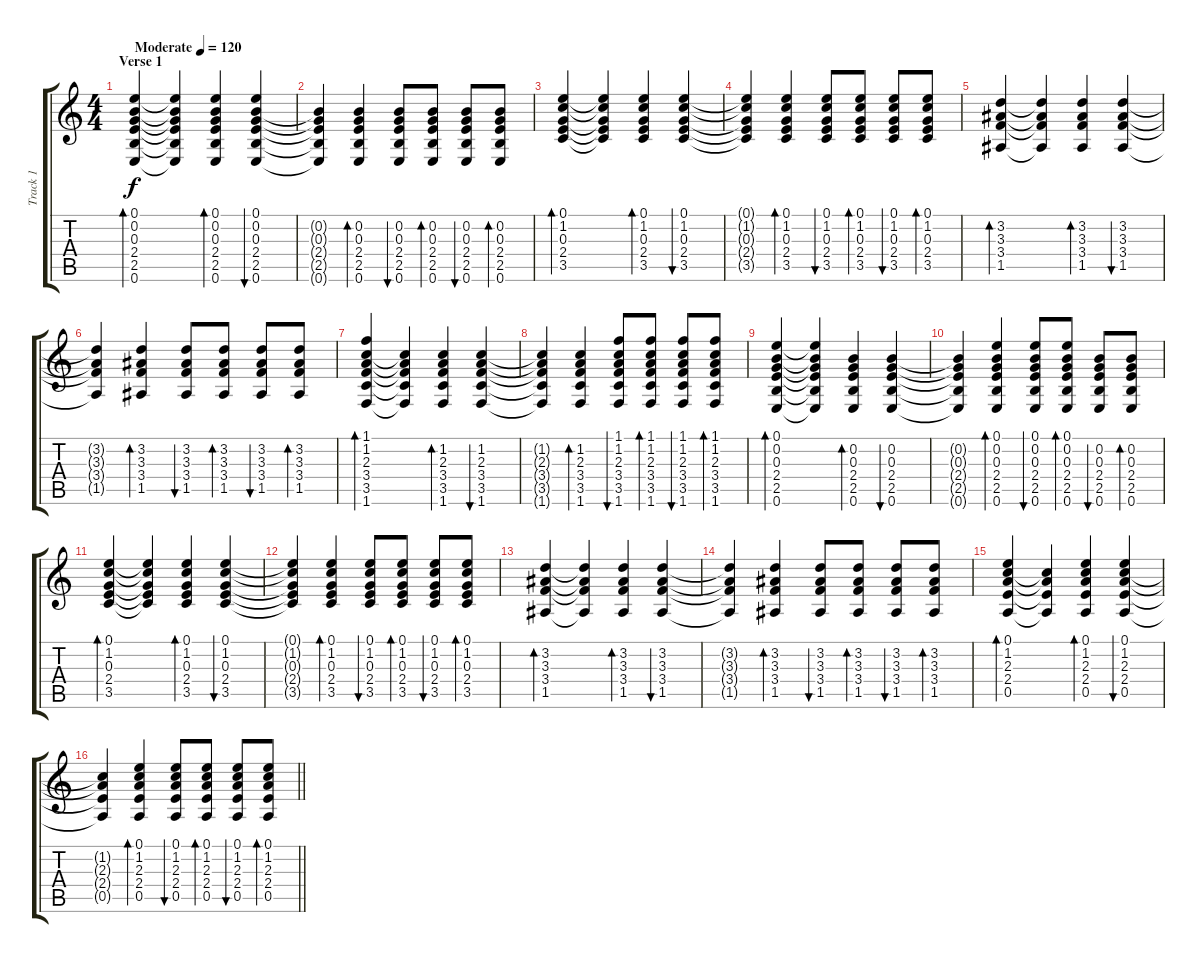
\track ("Track 1" "Track 1") {instrument acousticguitarsteel}
\staff {score tabs}
\tuning (E4 B3 G3 D3 A2 E2) {hide}
\ts (4 4)
\section ("" "Verse 1")
\tempo (120 "Moderate")
\clef g2
\ks c
(0.1 0.2 0.3 2.4 2.5 0.6).4{bd 60 dy f instrument acousticguitarsteel} (0.1{t} 0.2{t} 0.3{t} 2.4{t} 2.5{t} 0.6{t}).4 (0.1 0.2 0.3 2.4 2.5 0.6).4{bd 60} (0.1 0.2 0.3 2.4 2.5 0.6).4{bu 60} |
(0.2{t} 0.3{t} 2.4{t} 2.5{t} 0.6{t}).4 (0.2 0.3 2.4 2.5 0.6).4{bd 60} (0.2 0.3 2.4 2.5 0.6).8{bu 30} (0.2 0.3 2.4 2.5 0.6).8{bd 30} (0.2 0.3 2.4 2.5 0.6).8{bu 30} (0.2 0.3 2.4 2.5 0.6).8{bd 30} |
(0.1 1.2 0.3 2.4 3.5).4{bd 60} (0.1{t} 1.2{t} 0.3{t} 2.4{t} 3.5{t}).4 (0.1 1.2 0.3 2.4 3.5).4{bd 60} (0.1 1.2 0.3 2.4 3.5).4{bu 60} |
(0.1{t} 1.2{t} 0.3{t} 2.4{t} 3.5{t}).4 (0.1 1.2 0.3 2.4 3.5).4{bd 60} (0.1 1.2 0.3 2.4 3.5).8{bu 30} (0.1 1.2 0.3 2.4 3.5).8{bd 30} (0.1 1.2 0.3 2.4 3.5).8{bu 30} (0.1 1.2 0.3 2.4 3.5).8{bd 30} |
(3.2 3.3 3.4 1.5).4{bd 60} (3.2{t} 3.3{t} 3.4{t} 1.5{t}).4 (3.2 3.3 3.4 1.5).4{bd 60} (3.2 3.3 3.4 1.5).4{bu 60} |
(3.2{t} 3.3{t} 3.4{t} 1.5{t}).4 (3.2 3.3 3.4 1.5).4{bd 60} (3.2 3.3 3.4 1.5).8{bu 30} (3.2 3.3 3.4 1.5).8{bd 30} (3.2 3.3 3.4 1.5).8{bu 30} (3.2 3.3 3.4 1.5).8{bd 30} |
(1.1 1.2 2.3 3.4 3.5 1.6).4{bd 60} (1.2{t} 2.3{t} 3.4{t} 3.5{t} 1.6{t}).4 (1.2 2.3 3.4 3.5 1.6).4{bd 60} (1.2 2.3 3.4 3.5 1.6).4{bu 60} |
(1.2{t} 2.3{t} 3.4{t} 3.5{t} 1.6{t}).4 (1.2 2.3 3.4 3.5 1.6).4{bd 60} (1.1 1.2 2.3 3.4 3.5 1.6).8{bu 30} (1.1 1.2 2.3 3.4 3.5 1.6).8{bd 30} (1.1 1.2 2.3 3.4 3.5 1.6).8{bu 30} (1.1 1.2 2.3 3.4 3.5 1.6).8{bd 30} |
(0.1 0.2 0.3 2.4 2.5 0.6).4{bd 60} (0.1{t} 0.2{t} 0.3{t} 2.4{t} 2.5{t} 0.6{t}).4 (0.2 0.3 2.4 2.5 0.6).4{bd 60} (0.2 0.3 2.4 2.5 0.6).4{bu 60} |
(0.2{t} 0.3{t} 2.4{t} 2.5{t} 0.6{t}).4 (0.1 0.2 0.3 2.4 2.5 0.6).4{bd 60} (0.1 0.2 0.3 2.4 2.5 0.6).8{bu 30} (0.1 0.2 0.3 2.4 2.5 0.6).8{bd 30} (0.2 0.3 2.4 2.5 0.6).8{bu 30} (0.2 0.3 2.4 2.5 0.6).8{bd 30} |
(0.1 1.2 0.3 2.4 3.5).4{bd 60} (0.1{t} 1.2{t} 0.3{t} 2.4{t} 3.5{t}).4 (0.1 1.2 0.3 2.4 3.5).4{bd 60} (0.1 1.2 0.3 2.4 3.5).4{bu 60} |
(0.1{t} 1.2{t} 0.3{t} 2.4{t} 3.5{t}).4 (0.1 1.2 0.3 2.4 3.5).4{bd 60} (0.1 1.2 0.3 2.4 3.5).8{bu 30} (0.1 1.2 0.3 2.4 3.5).8{bd 30} (0.1 1.2 0.3 2.4 3.5).8{bu 30} (0.1 1.2 0.3 2.4 3.5).8{bd 30} |
(3.2 3.3 3.4 1.5).4{bd 60} (3.2{t} 3.3{t} 3.4{t} 1.5{t}).4 (3.2 3.3 3.4 1.5).4{bd 60} (3.2 3.3 3.4 1.5).4{bu 60} |
(3.2{t} 3.3{t} 3.4{t} 1.5{t}).4 (3.2 3.3 3.4 1.5).4{bd 60} (3.2 3.3 3.4 1.5).8{bu 30} (3.2 3.3 3.4 1.5).8{bd 30} (3.2 3.3 3.4 1.5).8{bu 30} (3.2 3.3 3.4 1.5).8{bd 30} |
(0.1 1.2 2.3 2.4 0.5).4{bd 60} (1.2{t} 2.3{t} 2.4{t} 0.5{t}).4 (0.1 1.2 2.3 2.4 0.5).4{bd 60} (0.1 1.2 2.3 2.4 0.5).4{bu 60} |
\barLineRight lightlight
(1.2{t} 2.3{t} 2.4{t} 0.5{t}).4 (0.1 1.2 2.3 2.4 0.5).4{bd 60} (0.1 1.2 2.3 2.4 0.5).8{bu 30} (0.1 1.2 2.3 2.4 0.5).8{bd 30} (0.1 1.2 2.3 2.4 0.5).8{bu 30} (0.1 1.2 2.3 2.4 0.5).8{bd 30}
